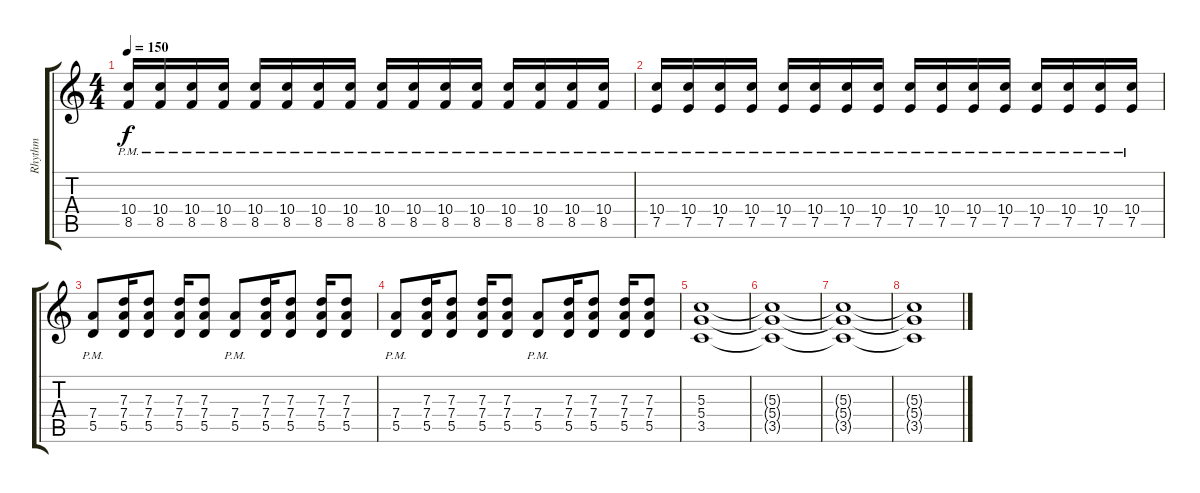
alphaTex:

\track ("Rhythm" "Rhythm") {instrument overdrivenguitar}
\staff {score tabs}
\tuning (E4 B3 G3 D3 A2 E2) {hide}
\ts (4 4)
\tempo 150
\clef g2
\ks c
(10.4{pm} 8.5{pm}).16{dy f} (10.4{pm} 8.5{pm}).16 (10.4{pm} 8.5{pm}).16 (10.4{pm} 8.5{pm}).16 (10.4{pm} 8.5{pm}).16 (10.4{pm} 8.5{pm}).16 (10.4{pm} 8.5{pm}).16 (10.4{pm} 8.5{pm}).16 (10.4{pm} 8.5{pm}).16 (10.4{pm} 8.5{pm}).16 (10.4{pm} 8.5{pm}).16 (10.4{pm} 8.5{pm}).16 (10.4{pm} 8.5{pm}).16 (10.4{pm} 8.5{pm}).16 (10.4{pm} 8.5{pm}).16 (10.4{pm} 8.5{pm}).16 |
(10.4{pm} 7.5{pm}).16 (10.4{pm} 7.5{pm}).16 (10.4{pm} 7.5{pm}).16 (10.4{pm} 7.5{pm}).16 (10.4{pm} 7.5{pm}).16 (10.4{pm} 7.5{pm}).16 (10.4{pm} 7.5{pm}).16 (10.4{pm} 7.5{pm}).16 (10.4{pm} 7.5{pm}).16 (10.4{pm} 7.5{pm}).16 (10.4{pm} 7.5{pm}).16 (10.4{pm} 7.5{pm}).16 (10.4{pm} 7.5{pm}).16 (10.4{pm} 7.5{pm}).16 (10.4{pm} 7.5{pm}).16 (10.4{pm} 7.5{pm}).16 |
(7.4{pm} 5.5{pm}).8 (7.3 7.4 5.5).16 (7.3 7.4 5.5).8 (7.3 7.4 5.5).16 (7.3 7.4 5.5).8 (7.4{pm} 5.5{pm}).8 (7.3 7.4 5.5).16 (7.3 7.4 5.5).8 (7.3 7.4 5.5).16 (7.3 7.4 5.5).8 |
(7.4{pm} 5.5{pm}).8 (7.3 7.4 5.5).16 (7.3 7.4 5.5).8 (7.3 7.4 5.5).16 (7.3 7.4 5.5).8 (7.4{pm} 5.5{pm}).8 (7.3 7.4 5.5).16 (7.3 7.4 5.5).8 (7.3 7.4 5.5).16 (7.3 7.4 5.5).8 |
(5.3 5.4 3.5).1{volume 0} |
(5.3{t} 5.4{t} 3.5{t}).1 |
(5.3{t} 5.4{t} 3.5{t}).1 |
(5.3{t} 5.4{t} 3.5{t}).1
